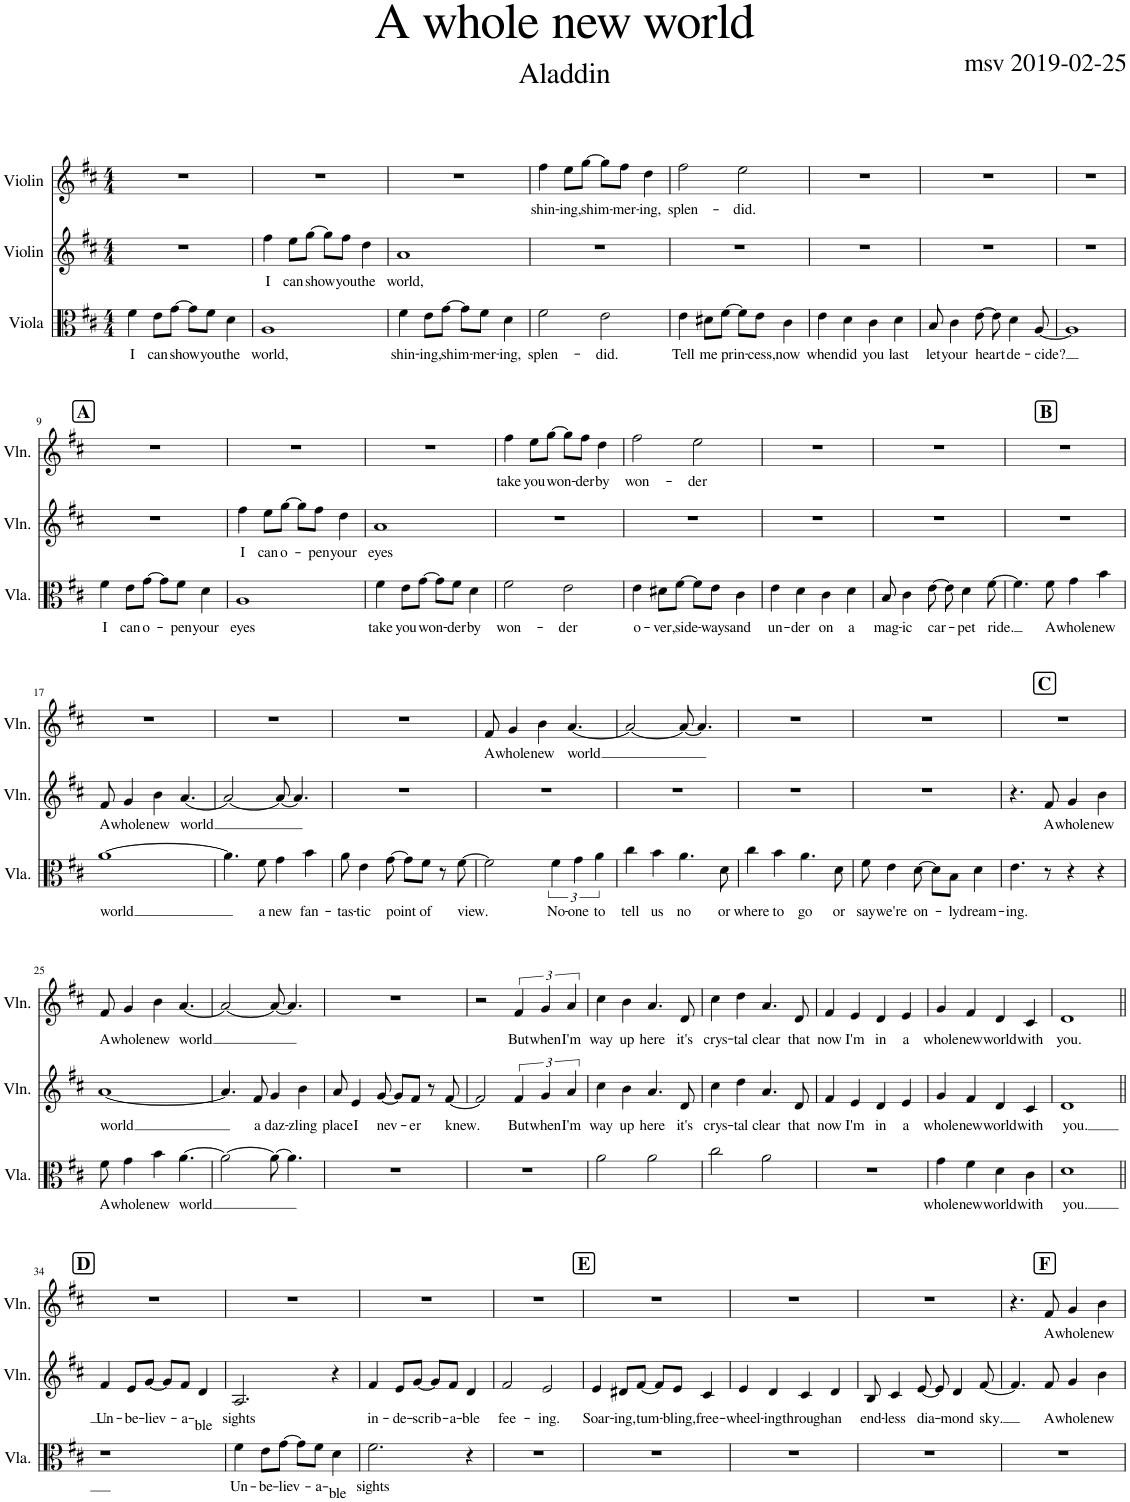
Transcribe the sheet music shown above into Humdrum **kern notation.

**kern	**kern	**kern	**text	**kern	**text	**kern	**text	**kern	**text	**kern	**text
*part6	*part6	*part5	*part5	*part4	*part4	*part3	*part3	*part2	*part2	*part1	*part1
*staff7	*staff6	*staff5	*staff5	*staff4	*staff4	*staff3	*staff3	*staff2	*staff2	*staff1	*staff1
*I"Piano	*	*I"Aladdin	*	*I"Viola	*	*I"Jasmine	*	*I"Violin	*	*I"Violin	*
*I'Pno.	*	*I'Al.	*	*I'Vla.	*	*I'Jas.	*	*I'Vln.	*	*I'Vln.	*
*stria5	*stria5	*stria5	*	*	*	*stria5	*	*	*	*	*
*clefF4	*clefG2	*clefG2	*	*clefC3	*	*clefG2	*	*clefG2	*	*clefG2	*
*k[f#c#]	*k[f#c#]	*k[f#c#]	*	*k[f#c#]	*	*k[f#c#]	*	*k[f#c#]	*	*k[f#c#]	*
*M4/4	*M4/4	*M4/4	*	*M4/4	*	*M4/4	*	*M4/4	*	*M4/4	*
=1	=1	=1	=1	=1	=1	=1	=1	=1	=1	=1	=1
*^	*	*	*	*	*	*	*	*	*	*	*
!	!	!	!	!	!	!LO:LY:b	!	!	!	!	!	!
8r	1DD	4A 4f#	4f#	I	4f#\	I	1r	.	1r	.	1r	.
8AA	.	.	.	.	.	.	.	.	.	.	.	.
!	!	!	!	!	!	!LO:LY:b	!	!	!	!	!	!
2.E	.	8G/ 8e/L	8e/L	can	8e\L	can	.	.	.	.	.	.
!	!	!	!	!	!	!LO:LY:b	!	!	!	!	!	!
.	.	[8B/ [8g/J	[8g/J	show	[8g\J	show	.	.	.	.	.	.
.	.	8B]/ 8g]/L	8g/L]	.	8g\L]	.	.	.	.	.	.	.
!	!	!	!	!	!	!LO:LY:b	!	!	!	!	!	!
.	.	8A/ 8f#/J	8f#/J	you	8f#\J	you	.	.	.	.	.	.
!	!	!	!	!	!	!LO:LY:b	!	!	!	!	!	!
.	.	4G 4d	4d	the	4d\	the	.	.	.	.	.	.
=2	=2	=2	=2	=2	=2	=2	=2	=2	=2	=2	=2	=2
!	!	!	!	!	!	!LO:LY:b	!	!	!	!LO:LY:b	!	!
8r	1DD	1F# 1A	1A	world,	1A	world,	1r	.	4ff#\	I	1r	.
8AA	.	.	.	.	.	.	.	.	.	.	.	.
!	!	!	!	!	!	!	!	!	!	!LO:LY:b	!	!
8EL	.	.	.	.	.	.	.	.	8ee\L	can	.	.
!	!	!	!	!	!	!	!	!	!	!LO:LY:b	!	!
[8F#J	.	.	.	.	.	.	.	.	[8gg\J	show	.	.
2F#]	.	.	.	.	.	.	.	.	8gg\L]	.	.	.
!	!	!	!	!	!	!	!	!	!	!LO:LY:b	!	!
.	.	.	.	.	.	.	.	.	8ff#\J	you	.	.
!	!	!	!	!	!	!	!	!	!	!LO:LY:b	!	!
.	.	.	.	.	.	.	.	.	4dd\	the	.	.
=3	=3	=3	=3	=3	=3	=3	=3	=3	=3	=3	=3	=3
!	!	!	!	!	!	!LO:LY:b	!	!	!	!LO:LY:b	!	!
8r	1DD	4A 4f#	4f#	shin-	4f#\	shin-	1r	.	1a	world,	1r	.
8AA	.	.	.	.	.	.	.	.	.	.	.	.
!	!	!	!	!	!	!LO:LY:b	!	!	!	!	!	!
2.E	.	8G/ 8e/L	8e/L	-ing,	8e\L	-ing,	.	.	.	.	.	.
!	!	!	!	!	!	!LO:LY:b	!	!	!	!	!	!
.	.	[8B/ [8g/J	[8g/J	shim-	[8g\J	shim-	.	.	.	.	.	.
.	.	8B]/ 8g]/L	8g/L]	.	8g\L]	.	.	.	.	.	.	.
!	!	!	!	!	!	!LO:LY:b	!	!	!	!	!	!
.	.	8f#/J	8f#/J	-mer-	8f#\J	-mer-	.	.	.	.	.	.
!	!	!	!	!	!	!LO:LY:b	!	!	!	!	!	!
.	.	4d	4d	-ing,	4d\	-ing,	.	.	.	.	.	.
*v	*v	*	*	*	*	*	*	*	*	*	*	*
=4	=4	=4	=4	=4	=4	=4	=4	=4	=4	=4	=4
!	!	!	!	!	!LO:LY:b	!	!	!	!	!	!LO:LY:b
2BB	2G 2d 2f#	2f#	splen-	2f#\	splen-	1r	.	1r	.	4ff#\	shin-
!	!	!	!	!	!	!	!	!	!	!	!LO:LY:b
.	.	.	.	.	.	.	.	.	.	8ee\L	-ing,
!	!	!	!	!	!	!	!	!	!	!	!LO:LY:b
.	.	.	.	.	.	.	.	.	.	[8gg\J	shim-
!	!	!	!	!	!LO:LY:b	!	!	!	!	!	!
2C#	2A 2e	2e	-did.	2e\	-did.	.	.	.	.	8gg\L]	.
!	!	!	!	!	!	!	!	!	!	!	!LO:LY:b
.	.	.	.	.	.	.	.	.	.	8ff#\J	-mer-
!	!	!	!	!	!	!	!	!	!	!	!LO:LY:b
.	.	.	.	.	.	.	.	.	.	4dd\	-ing,
=5	=5	=5	=5	=5	=5	=5	=5	=5	=5	=5	=5
*	*^	*	*	*	*	*	*	*	*	*	*
!	!	!	!	!	!	!LO:LY:b	!	!	!	!	!	!LO:LY:b
4.GG	4e	4.B	4e	Tell	4e\	Tell	1r	.	1r	.	2ff#\	splen-
!	!	!	!	!	!	!LO:LY:b	!	!	!	!	!	!
.	8d#X/L	.	8d#X/L	me	8d#X\L	me	.	.	.	.	.	.
!	!	!	!	!	!	!LO:LY:b	!	!	!	!	!	!
[8FF#	[8f#/J	[8A#X	[8f#/J	prin-	[8f#\J	prin-	.	.	.	.	.	.
!	!	!	!	!	!	!	!	!	!	!	!	!LO:LY:b
4FF#]	8f#/L]	2A#]	8f#/L]	.	8f#\L]	.	.	.	.	.	2ee\	-did.
!	!	!	!	!	!	!LO:LY:b	!	!	!	!	!	!
.	8e/J	.	8e/J	-cess,	8e\J	-cess,	.	.	.	.	.	.
!	!	!	!	!	!	!LO:LY:b	!	!	!	!	!	!
4AA#X	4c#	.	4c#	now	4c#\	now	.	.	.	.	.	.
*	*v	*v	*	*	*	*	*	*	*	*	*	*
=6	=6	=6	=6	=6	=6	=6	=6	=6	=6	=6	=6
!	!	!	!	!	!LO:LY:b	!	!	!	!	!	!
2BB	4c# 4e	4e	when	4e\	when	1r	.	1r	.	1r	.
!	!	!	!	!	!LO:LY:b	!	!	!	!	!	!
.	4B 4dn	4dn	did	4d\	did	.	.	.	.	.	.
!	!	!	!	!	!LO:LY:b	!	!	!	!	!	!
2AAn	4An 4c#	4c#	you	4c#\	you	.	.	.	.	.	.
!	!	!	!	!	!LO:LY:b	!	!	!	!	!	!
.	4B 4d	4d	last	4d\	last	.	.	.	.	.	.
=7	=7	=7	=7	=7	=7	=7	=7	=7	=7	=7	=7
*^	*^	*	*	*	*	*	*	*	*	*	*
!	!	!	!	!	!	!	!LO:LY:b	!	!	!	!	!	!
8r	1GG	8B	1G	8B	let	8B/	let	1r	.	1r	.	1r	.
!	!	!	!	!	!	!	!LO:LY:b	!	!	!	!	!	!
8D	.	4c#	.	4c#	your	4c#\	your	.	.	.	.	.	.
8GL	.	.	.	.	.	.	.	.	.	.	.	.	.
!	!	!	!	!	!	!	!LO:LY:b	!	!	!	!	!	!
[8AJ	.	[8e	.	[8e	heart	[8e\	heart	.	.	.	.	.	.
2A]	.	8e]	.	8e]	.	8e\]	.	.	.	.	.	.	.
!	!	!	!	!	!	!	!LO:LY:b	!	!	!	!	!	!
.	.	4d	.	4d	de-	4d\	de-	.	.	.	.	.	.
!	!	!	!	!	!	!	!LO:LY:b	!	!	!	!	!	!
.	.	8A	.	[8A	-cide?	[8A/	-cide?	.	.	.	.	.	.
*v	*v	*	*	*	*	*	*	*	*	*	*	*	*
=8	=8	=8	=8	=8	=8	=8	=8	=8	=8	=8	=8	=8
2.DD	4.A	2.F#	1A]	.	1A]	.	1r	.	1r	.	1r	.
.	8A	.	.	.	.	.	.	.	.	.	.	.
.	4d	.	.	.	.	.	.	.	.	.	.	.
4AA	4e	4G 4c#	.	.	.	.	.	.	.	.	.	.
!!LO:LB:g=z
!!LO:REH:place=s1:a:B:cj:fs=14:t=A
=9	=9	=9	=9	=9	=9	=9	=9	=9	=9	=9	=9	=9
*^	*	*	*	*	*	*	*	*	*	*	*	*
!	!	!	!	!	!	!	!LO:LY:b	!	!	!	!	!	!
*	*	*v	*v	*	*	*	*	*	*	*	*	*	*
8r	1DD	4A 4d 4f#	4f#	I	4f#\	I	1r	.	1r	.	1r	.
8AA	.	.	.	.	.	.	.	.	.	.	.	.
!	!	!	!	!	!	!LO:LY:b	!	!	!	!	!	!
2.E	.	8G/ 8e/L	8e/L	can	8e\L	can	.	.	.	.	.	.
!	!	!	!	!	!	!LO:LY:b	!	!	!	!	!	!
.	.	[8B/ [8g/J	[8g/J	o-	[8g\J	o-	.	.	.	.	.	.
.	.	8B]/ 8g]/L	8g/L]	.	8g\L]	.	.	.	.	.	.	.
!	!	!	!	!	!	!LO:LY:b	!	!	!	!	!	!
.	.	8A/ 8f#/J	8f#/J	-pen	8f#\J	-pen	.	.	.	.	.	.
!	!	!	!	!	!	!LO:LY:b	!	!	!	!	!	!
.	.	4G 4d	4d	your	4d\	your	.	.	.	.	.	.
=10	=10	=10	=10	=10	=10	=10	=10	=10	=10	=10	=10	=10
!	!	!	!	!	!	!LO:LY:b	!	!	!	!LO:LY:b	!	!
8r	1DD	1F# 1A	1A	eyes	1A	eyes	1r	.	4ff#\	I	1r	.
8AA	.	.	.	.	.	.	.	.	.	.	.	.
!	!	!	!	!	!	!	!	!	!	!LO:LY:b	!	!
8EL	.	.	.	.	.	.	.	.	8ee\L	can	.	.
!	!	!	!	!	!	!	!	!	!	!LO:LY:b	!	!
[8F#J	.	.	.	.	.	.	.	.	[8gg\J	o-	.	.
2F#]	.	.	.	.	.	.	.	.	8gg\L]	.	.	.
!	!	!	!	!	!	!	!	!	!	!LO:LY:b	!	!
.	.	.	.	.	.	.	.	.	8ff#\J	-pen	.	.
!	!	!	!	!	!	!	!	!	!	!LO:LY:b	!	!
.	.	.	.	.	.	.	.	.	4dd\	your	.	.
=11	=11	=11	=11	=11	=11	=11	=11	=11	=11	=11	=11	=11
!	!	!	!	!	!	!LO:LY:b	!	!	!	!LO:LY:b	!	!
8r	1DD	4A 4f#	4f#	take	4f#\	take	1r	.	1a	eyes	1r	.
8AA	.	.	.	.	.	.	.	.	.	.	.	.
!	!	!	!	!	!	!LO:LY:b	!	!	!	!	!	!
2.E	.	8G/ 8e/L	8e/L	you	8e\L	you	.	.	.	.	.	.
!	!	!	!	!	!	!LO:LY:b	!	!	!	!	!	!
.	.	[8B/ [8g/J	[8g/J	won-	[8g\J	won-	.	.	.	.	.	.
.	.	8B]/ 8g]/L	8g/L]	.	8g\L]	.	.	.	.	.	.	.
!	!	!	!	!	!	!LO:LY:b	!	!	!	!	!	!
.	.	8f#/J	8f#/J	-der	8f#\J	-der	.	.	.	.	.	.
!	!	!	!	!	!	!LO:LY:b	!	!	!	!	!	!
.	.	4d	4d	by	4d\	by	.	.	.	.	.	.
*v	*v	*	*	*	*	*	*	*	*	*	*	*
=12	=12	=12	=12	=12	=12	=12	=12	=12	=12	=12	=12
!	!	!	!	!	!LO:LY:b	!	!	!	!	!	!LO:LY:b
2BB	2G 2d 2f#	2f#	won-	2f#\	won-	1r	.	1r	.	4ff#\	take
!	!	!	!	!	!	!	!	!	!	!	!LO:LY:b
.	.	.	.	.	.	.	.	.	.	8ee\L	you
!	!	!	!	!	!	!	!	!	!	!	!LO:LY:b
.	.	.	.	.	.	.	.	.	.	[8gg\J	won-
!	!	!	!	!	!LO:LY:b	!	!	!	!	!	!
2C#	2A 2e	2e	-der	2e\	-der	.	.	.	.	8gg\L]	.
!	!	!	!	!	!	!	!	!	!	!	!LO:LY:b
.	.	.	.	.	.	.	.	.	.	8ff#\J	-der
!	!	!	!	!	!	!	!	!	!	!	!LO:LY:b
.	.	.	.	.	.	.	.	.	.	4dd\	by
=13	=13	=13	=13	=13	=13	=13	=13	=13	=13	=13	=13
*	*^	*	*	*	*	*	*	*	*	*	*
!	!	!	!	!	!	!LO:LY:b	!	!	!	!	!	!LO:LY:b
4.GG	4e	4.B	4e	o-	4e\	o-	1r	.	1r	.	2ff#\	won-
!	!	!	!	!	!	!LO:LY:b	!	!	!	!	!	!
.	8d#X/L	.	8d#X/L	-ver,	8d#X\L	-ver,	.	.	.	.	.	.
!	!	!	!	!	!	!LO:LY:b	!	!	!	!	!	!
[8FF#	[8f#/J	[8A#X	[8f#/J	side-	[8f#\J	side-	.	.	.	.	.	.
!	!	!	!	!	!	!	!	!	!	!	!	!LO:LY:b
4FF#]	8f#/L]	2A#]	8f#/L]	.	8f#\L]	.	.	.	.	.	2ee\	-der
!	!	!	!	!	!	!LO:LY:b	!	!	!	!	!	!
.	8e/J	.	8e/J	-ways	8e\J	-ways	.	.	.	.	.	.
!	!	!	!	!	!	!LO:LY:b	!	!	!	!	!	!
4AA#X	4c#	.	4c#	and	4c#\	and	.	.	.	.	.	.
*	*v	*v	*	*	*	*	*	*	*	*	*	*
=14	=14	=14	=14	=14	=14	=14	=14	=14	=14	=14	=14
!	!	!	!	!	!LO:LY:b	!	!	!	!	!	!
2BB	4c# 4e	4e	un-	4e\	un-	1r	.	1r	.	1r	.
!	!	!	!	!	!LO:LY:b	!	!	!	!	!	!
.	4B 4dn	4dn	-der	4d\	-der	.	.	.	.	.	.
!	!	!	!	!	!LO:LY:b	!	!	!	!	!	!
2AAn	4An 4c#	4c#	on	4c#\	on	.	.	.	.	.	.
!	!	!	!	!	!LO:LY:b	!	!	!	!	!	!
.	4B 4d	4d	a	4d\	a	.	.	.	.	.	.
=15	=15	=15	=15	=15	=15	=15	=15	=15	=15	=15	=15
*^	*^	*	*	*	*	*	*	*	*	*	*
!	!	!	!	!	!	!	!LO:LY:b	!	!	!	!	!	!
8r	1GG	8B	2ryy	8B	mag-	8B/	mag-	1r	.	1r	.	1r	.
!	!	!	!	!	!	!	!LO:LY:b	!	!	!	!	!	!
8D	.	4c#	.	4c#	-ic	4c#\	-ic	.	.	.	.	.	.
2.A	.	.	.	.	.	.	.	.	.	.	.	.	.
!	!	!	!	!	!	!	!LO:LY:b	!	!	!	!	!	!
.	.	[8B [8e	.	[8e	car-	[8e\	car-	.	.	.	.	.	.
.	.	8e]	2B]	8e]	.	8e\]	.	.	.	.	.	.	.
!	!	!	!	!	!	!	!LO:LY:b	!	!	!	!	!	!
.	.	4d	.	4d	-pet	4d\	-pet	.	.	.	.	.	.
!	!	!	!	!	!	!	!LO:LY:b	!	!	!	!	!	!
.	.	[8d [8f#	.	[8f#	ride.	[8f#\	ride.	.	.	.	.	.	.
*	*	*v	*v	*	*	*	*	*	*	*	*	*	*
!!LO:REH:place=s1:a:B:cj:fs=14:t=B:qo=1.5
=16	=16	=16	=16	=16	=16	=16	=16	=16	=16	=16	=16	=16
8r	1DD	4.d] 4.f#]	4.f#]	.	4.f#\]	.	1r	.	1r	.	1r	.
8AA	.	.	.	.	.	.	.	.	.	.	.	.
2.D	.	.	.	.	.	.	.	.	.	.	.	.
!	!	!	!	!	!	!LO:LY:b	!	!	!	!	!	!
.	.	(8d 8f#	8f#	A	8f#\	A	.	.	.	.	.	.
!	!	!	!	!	!	!LO:LY:b	!	!	!	!	!	!
.	.	4e 4g	4g	whole	4g\	whole	.	.	.	.	.	.
!	!	!	!	!	!	!LO:LY:b	!	!	!	!	!	!
.	.	4g 4b)	4b	new	4b\	new	.	.	.	.	.	.
*v	*v	*	*	*	*	*	*	*	*	*	*	*
!!LO:LB:g=z
=17	=17	=17	=17	=17	=17	=17	=17	=17	=17	=17	=17
*	*^	*	*	*	*	*	*	*	*	*	*
!	!	!	!	!	!	!LO:LY:b	!	!	!	!LO:LY:b	!	!
4.AA	1a	8c#/L	[1a	world	[1a	world	1r	.	8f#/	A	1r	.
!	!	!	!	!	!	!	!	!	!	!LO:LY:b	!	!
.	.	8A/J	.	.	.	.	.	.	4g/	whole	.	.
.	.	8c#/L	.	.	.	.	.	.	.	.	.	.
!	!	!	!	!	!	!	!	!	!	!LO:LY:b	!	!
8BB	.	8d/J	.	.	.	.	.	.	4b\	new	.	.
4C#	.	4e	.	.	.	.	.	.	.	.	.	.
!	!	!	!	!	!	!	!	!	!	!LO:LY:b	!	!
.	.	.	.	.	.	.	.	.	[4.a/	world	.	.
4AA	.	4A	.	.	.	.	.	.	.	.	.	.
*	*v	*v	*	*	*	*	*	*	*	*	*	*
=18	=18	=18	=18	=18	=18	=18	=18	=18	=18	=18	=18
*^	*	*	*	*	*	*	*	*	*	*	*
8r	1DD	4.d 4.f#	4.a]	.	4.a\]	.	1r	.	2a/_	.	1r	.
8AA	.	.	.	.	.	.	.	.	.	.	.	.
2.D	.	.	.	.	.	.	.	.	.	.	.	.
!	!	!	!	!	!	!LO:LY:b	!	!	!	!	!	!
.	.	(8d 8f#	8f#	a	8f#\	a	.	.	.	.	.	.
!	!	!	!	!	!	!LO:LY:b	!	!	!	!	!	!
.	.	4e 4g	4g	new	4g\	new	.	.	8a/_	.	.	.
.	.	.	.	.	.	.	.	.	4.a/]	.	.	.
!	!	!	!	!	!	!LO:LY:b	!	!	!	!	!	!
.	.	4g 4b)	4b	fan-	4b\	fan-	.	.	.	.	.	.
*v	*v	*	*	*	*	*	*	*	*	*	*	*
=19	=19	=19	=19	=19	=19	=19	=19	=19	=19	=19	=19
*	*^	*	*	*	*	*	*	*	*	*	*
!	!	!	!	!	!	!LO:LY:b	!	!	!	!	!	!
4.AA	8a	4.A 4.c#	8a	-tas-	8a\	-tas-	1r	.	1r	.	1r	.
!	!	!	!	!	!	!LO:LY:b	!	!	!	!	!	!
.	4e	.	4e	-tic	4e\	-tic	.	.	.	.	.	.
!	!	!	!	!	!	!LO:LY:b	!	!	!	!	!	!
[8C#	[8g	[8A [8c#	[8g	point	[8g\	point	.	.	.	.	.	.
4C#]	8g/L]	2A] 2c#]	8g/L]	.	8g\L]	.	.	.	.	.	.	.
!	!	!	!	!	!	!LO:LY:b	!	!	!	!	!	!
.	8f#/J	.	8f#/J	of	8f#\J	of	.	.	.	.	.	.
4AA	8r	.	8r	.	8r	.	.	.	.	.	.	.
!	!	!	!	!	!	!LO:LY:b	!	!	!	!	!	!
.	[8f#	.	[8f#	view.	[8f#\	view.	.	.	.	.	.	.
*	*v	*v	*	*	*	*	*	*	*	*	*	*
=20	=20	=20	=20	=20	=20	=20	=20	=20	=20	=20	=20
!	!	!	!	!	!	!	!	!	!	!	!LO:LY:b
1D	4e 4f#]	2f#]	.	2f#\]	.	1r	.	1r	.	8f#/	A
!	!	!	!	!	!	!	!	!	!	!	!LO:LY:b
.	.	.	.	.	.	.	.	.	.	4g/	whole
.	4A	.	.	.	.	.	.	.	.	.	.
!	!	!	!	!	!	!	!	!	!	!	!LO:LY:b
.	.	.	.	.	.	.	.	.	.	4b\	new
*	*Xbrackettup	*Xbrackettup	*	*	*	*	*	*	*	*	*
!	!	!	!	!	!LO:LY:b	!	!	!	!	!	!
.	6d 6f#	6f#	No-	6f#\	No-	.	.	.	.	.	.
!	!	!	!	!	!	!	!	!	!	!	!LO:LY:b
.	.	.	.	.	.	.	.	.	.	[4.a/	world
!	!	!	!	!	!LO:LY:b	!	!	!	!	!	!
.	6g	6g	-one	6g\	-one	.	.	.	.	.	.
!	!	!	!	!	!LO:LY:b	!	!	!	!	!	!
.	6a	6a	to	6a\	to	.	.	.	.	.	.
=21	=21	=21	=21	=21	=21	=21	=21	=21	=21	=21	=21
*	*^	*	*	*	*	*	*	*	*	*	*
!	!	!	!	!	!	!LO:LY:b	!	!	!	!	!	!
8GG	(4a 4cc#	2ryy	4cc#	tell	4cc#\	tell	1r	.	1r	.	2a/_	.
8D	.	.	.	.	.	.	.	.	.	.	.	.
!	!	!	!	!	!	!LO:LY:b	!	!	!	!	!	!
4G	4g 4b	.	4b	us	4b\	us	.	.	.	.	.	.
!	!	!	!	!	!	!LO:LY:b	!	!	!	!	!	!
2F#	4.a)	4e	4.a	no	4.a\	no	.	.	.	.	8a/_	.
.	.	.	.	.	.	.	.	.	.	.	4.a/]	.
.	.	4d	.	.	.	.	.	.	.	.	.	.
!	!	!	!	!	!	!LO:LY:b	!	!	!	!	!	!
.	8d	.	8d	or	8d\	or	.	.	.	.	.	.
=22	=22	=22	=22	=22	=22	=22	=22	=22	=22	=22	=22	=22
!	!	!	!	!	!	!LO:LY:b	!	!	!	!	!	!
8GG	(4a 4cc#	2ryy	4cc#	where	4cc#\	where	1r	.	1r	.	1r	.
8D	.	.	.	.	.	.	.	.	.	.	.	.
!	!	!	!	!	!	!LO:LY:b	!	!	!	!	!	!
4G	4g 4b	.	4b	to	4b\	to	.	.	.	.	.	.
!	!	!	!	!	!	!LO:LY:b	!	!	!	!	!	!
2F#	4.a)	4e	4.a	go	4.a\	go	.	.	.	.	.	.
.	.	4d	.	.	.	.	.	.	.	.	.	.
!	!	!	!	!	!	!LO:LY:b	!	!	!	!	!	!
.	8d	.	8d	or	8d\	or	.	.	.	.	.	.
=23	=23	=23	=23	=23	=23	=23	=23	=23	=23	=23	=23	=23
!	!	!	!	!	!	!LO:LY:b	!	!	!	!	!	!
2BB	8f#	2A 2d	8f#	say	8f#\	say	1r	.	1r	.	1r	.
!	!	!	!	!	!	!LO:LY:b	!	!	!	!	!	!
.	4e	.	4e	we're	4e\	we're	.	.	.	.	.	.
!	!	!	!	!	!	!LO:LY:b	!	!	!	!	!	!
.	[8d	.	[8d	on-	[8d\	on-	.	.	.	.	.	.
2E	8A/ 8d]/L	2ryy	8d/L]	.	8d\L]	.	.	.	.	.	.	.
!	!	!	!	!	!	!LO:LY:b	!	!	!	!	!	!
.	8B/J	.	8B/J	-ly	8B\J	-ly	.	.	.	.	.	.
!	!	!	!	!	!	!LO:LY:b	!	!	!	!	!	!
.	4G#X 4B 4d	.	4d	dream-	4d\	dream-	.	.	.	.	.	.
*	*v	*v	*	*	*	*	*	*	*	*	*	*
!!LO:REH:place=s1:a:B:cj:fs=14:t=C:qo=1.5
=24	=24	=24	=24	=24	=24	=24	=24	=24	=24	=24	=24
*^	*	*	*	*	*	*	*	*	*	*	*
!	!	!	!	!	!	!LO:LY:b	!LO:N:vis=4	!	!	!	!	!
4r	1AA	4.Gn 4.B 4.e	4.e	-ing.	4.e\	-ing.	4.r	.	4.r	.	1r	.
2.G	.	.	.	.	.	.	.	.	.	.	.	.
!	!	!	!	!	!	!	!	!	!	!LO:LY:b	!	!
.	.	(8d 8f#	8r	.	8r	.	8f#	A	8f#/	A	.	.
!	!	!	!	!	!	!	!	!	!	!LO:LY:b	!	!
.	.	4e 4g	4r	.	4r	.	4g	whole	4g/	whole	.	.
!	!	!	!	!	!	!	!	!	!	!LO:LY:b	!	!
.	.	4g 4b)	4r	.	4r	.	4b	new	4b\	new	.	.
*v	*v	*	*	*	*	*	*	*	*	*	*	*
!!LO:LB:g=z
=25	=25	=25	=25	=25	=25	=25	=25	=25	=25	=25	=25
*	*^	*	*	*	*	*	*	*	*	*	*
!	!	!	!	!	!	!LO:LY:b	!	!	!	!LO:LY:b	!	!LO:LY:b
4.AA	1a	8c#/L	1r	.	8f#\	A	[1a	world	[1a	world	8f#/	A
!	!	!	!	!	!	!LO:LY:b	!	!	!	!	!	!LO:LY:b
.	.	8A/J	.	.	4g\	whole	.	.	.	.	4g/	whole
.	.	8c#/L	.	.	.	.	.	.	.	.	.	.
!	!	!	!	!	!	!LO:LY:b	!	!	!	!	!	!LO:LY:b
8BB	.	8d/J	.	.	4b\	new	.	.	.	.	4b\	new
4C#	.	4e	.	.	.	.	.	.	.	.	.	.
!	!	!	!	!	!	!LO:LY:b	!	!	!	!	!	!LO:LY:b
.	.	.	.	.	[4.a\	world	.	.	.	.	[4.a/	world
4AA	.	4A	.	.	.	.	.	.	.	.	.	.
*	*v	*v	*	*	*	*	*	*	*	*	*	*
=26	=26	=26	=26	=26	=26	=26	=26	=26	=26	=26	=26
*^	*	*	*	*	*	*	*	*	*	*	*
8r	1DD	4.d 4.f#	1r	.	2a\_	.	4.a]	.	4.a/]	.	2a/_	.
8AA	.	.	.	.	.	.	.	.	.	.	.	.
2.D	.	.	.	.	.	.	.	.	.	.	.	.
!	!	!	!	!	!	!	!	!	!	!LO:LY:b	!	!
.	.	(8d 8f#	.	.	.	.	8f#	a	8f#/	a	.	.
!	!	!	!	!	!	!	!	!	!	!LO:LY:b	!	!
.	.	4e 4g	.	.	8a\_	.	4g	daz-	4g/	daz-	8a/_	.
.	.	.	.	.	4.a\]	.	.	.	.	.	4.a/]	.
!	!	!	!	!	!	!	!	!	!	!LO:LY:b	!	!
.	.	4g 4b)	.	.	.	.	4b	-zling	4b\	-zling	.	.
*v	*v	*	*	*	*	*	*	*	*	*	*	*
=27	=27	=27	=27	=27	=27	=27	=27	=27	=27	=27	=27
!	!	!	!	!	!	!	!	!	!LO:LY:b	!	!
4.AA	8c# 8e 8a	1r	.	1r	.	8a	place	8a/	place	1r	.
!	!	!	!	!	!	!	!	!	!LO:LY:b	!	!
.	4e	.	.	.	.	4e	I	4e/	I	.	.
!	!	!	!	!	!	!	!	!	!LO:LY:b	!	!
[8C#	[8c# [8e [8g	.	.	.	.	[8g	nev-	[8g/	nev-	.	.
4C#]	8c#]/ 8e]/ 8g]/L	.	.	.	.	8g/L]	.	8g/L]	.	.	.
!	!	!	!	!	!	!	!	!	!LO:LY:b	!	!
.	8f#/J	.	.	.	.	8f#/J	-er	8f#/J	-er	.	.
4AA	8r	.	.	.	.	8r	.	8r	.	.	.
!	!	!	!	!	!	!	!	!	!LO:LY:b	!	!
.	8c# 8e [8f#	.	.	.	.	[8f#	knew.	[8f#/	knew.	.	.
=28	=28	=28	=28	=28	=28	=28	=28	=28	=28	=28	=28
*	*^	*	*	*	*	*	*	*	*	*	*
2BB	2B 2d 2f#]	2ryy	1r	.	1r	.	2f#]	.	2f#/]	.	2r	.
*	*	*	*	*	*	*	*Xbrackettup	*	*	*	*	*
!	!	!	!	!	!	!	!	!	!	!LO:LY:b	!	!LO:LY:b
2DD 2D	6f#	2cn	.	.	.	.	6f#	But	6f#/	But	6f#/	But
!	!	!	!	!	!	!	!	!	!	!LO:LY:b	!	!LO:LY:b
.	6g	.	.	.	.	.	6g	when	6g/	when	6g/	when
!	!	!	!	!	!	!	!	!	!	!LO:LY:b	!	!LO:LY:b
.	6a	.	.	.	.	.	6a	I'm	6a/	I'm	6a/	I'm
=29	=29	=29	=29	=29	=29	=29	=29	=29	=29	=29	=29	=29
!	!	!	!	!	!	!	!	!	!	!LO:LY:b	!	!LO:LY:b
8GG	(4a 4cc#X	2ryy	1r	.	2a\	.	4cc#	way	4cc#\	way	4cc#\	way
8D	.	.	.	.	.	.	.	.	.	.	.	.
!	!	!	!	!	!	!	!	!	!	!LO:LY:b	!	!LO:LY:b
4G	4g 4b	.	.	.	.	.	4b	up	4b\	up	4b\	up
!	!	!	!	!	!	!	!	!	!	!LO:LY:b	!	!LO:LY:b
2F#	4.a)	4e	.	.	2a\	.	4.a	here	4.a/	here	4.a/	here
.	.	4d	.	.	.	.	.	.	.	.	.	.
!	!	!	!	!	!	!	!	!	!	!LO:LY:b	!	!LO:LY:b
.	8d	.	.	.	.	.	8d	it's	8d/	it's	8d/	it's
=30	=30	=30	=30	=30	=30	=30	=30	=30	=30	=30	=30	=30
!	!	!	!	!	!	!	!	!	!	!LO:LY:b	!	!LO:LY:b
8GG	(4a 4cc#	2ryy	1r	.	2cc#\	.	4cc#	crys-	4cc#\	crys-	4cc#\	crys-
8D	.	.	.	.	.	.	.	.	.	.	.	.
!	!	!	!	!	!	!	!	!	!	!LO:LY:b	!	!LO:LY:b
4G	4g 4b	.	.	.	.	.	4dd	-tal	4dd\	-tal	4dd\	-tal
!	!	!	!	!	!	!	!	!	!	!LO:LY:b	!	!LO:LY:b
2F#	4.a)	4e	.	.	2a\	.	4.a	clear	4.a/	clear	4.a/	clear
.	.	4d	.	.	.	.	.	.	.	.	.	.
!	!	!	!	!	!	!	!	!	!	!LO:LY:b	!	!LO:LY:b
.	8d	.	.	.	.	.	8d	that	8d/	that	8d/	that
*	*v	*v	*	*	*	*	*	*	*	*	*	*
=31	=31	=31	=31	=31	=31	=31	=31	=31	=31	=31	=31
!	!	!	!	!	!	!	!	!	!LO:LY:b	!	!LO:LY:b
2BB 2F#	4d 4f#	1r	.	1r	.	4f#	now	4f#/	now	4f#/	now
!	!	!	!	!	!	!	!	!	!LO:LY:b	!	!LO:LY:b
.	4A 4e	.	.	.	.	4e	I'm	4e/	I'm	4e/	I'm
!	!	!	!	!	!	!	!	!	!LO:LY:b	!	!LO:LY:b
2EE	4A 4d	.	.	.	.	4d	in	4d/	in	4d/	in
!	!	!	!	!	!	!	!	!	!LO:LY:b	!	!LO:LY:b
.	4G#X 4e	.	.	.	.	4e	a	4e/	a	4e/	a
=32	=32	=32	=32	=32	=32	=32	=32	=32	=32	=32	=32
*	*^	*	*	*	*	*	*	*	*	*	*
!	!	!	!	!	!	!LO:LY:b	!	!	!	!LO:LY:b	!	!LO:LY:b
2Cn	4e 4g	2ryy	1r	.	4g\	whole	4g	whole	4g/	whole	4g/	whole
!	!	!	!	!	!	!LO:LY:b	!	!	!	!LO:LY:b	!	!LO:LY:b
.	4f#	.	.	.	4f#\	new	4f#	new	4f#/	new	4f#/	new
!	!	!	!	!	!	!LO:LY:b	!	!	!	!LO:LY:b	!	!LO:LY:b
2AA	4d	2Gn	.	.	4d\	world	4d	world	4d/	world	4d/	world
!	!	!	!	!	!	!LO:LY:b	!	!	!	!LO:LY:b	!	!LO:LY:b
.	4c#X	.	.	.	4c#\	with	4c#	with	4c#/	with	4c#/	with
=33	=33	=33	=33	=33	=33	=33	=33	=33	=33	=33	=33	=33
*^	*	*	*	*	*	*	*	*	*	*	*	*
!	!	!	!	!	!	!	!LO:LY:b	!	!	!	!LO:LY:b	!	!LO:LY:b
8r	1DD	8d	1d	8d	Now	1d	you.	1d	you.	1d	you.	1d	you.
8AA	.	4e	.	4e	I'm	.	.	.	.	.	.	.	.
8EL	.	.	.	.	.	.	.	.	.	.	.	.	.
[8F#J	.	[8g	.	[8g	in	.	.	.	.	.	.	.	.
2F#]	.	8g]	.	8g]	.	.	.	.	.	.	.	.	.
.	.	4f#	.	4f#	a	.	.	.	.	.	.	.	.
.	.	8b	.	8b	whole	.	.	.	.	.	.	.	.
*	*	*v	*v	*	*	*	*	*	*	*	*	*	*
!!LO:LB:g=z
!!LO:REH:place=s1:a:B:cj:fs=14:t=D
=34||	=34||	=34||	=34||	=34||	=34||	=34||	=34||	=34||	=34||	=34||	=34||	=34||
!	!	!	!	!	!	!	!	!	!	!LO:LY:b	!	!
8r	1FFn	4a 4ccn	1ccn	you.	1r	.	4f#	Un-	4f#/	Un-	1r	.
8Cn	.	.	.	.	.	.	.	.	.	.	.	.
!	!	!	!	!	!	!	!	!	!	!LO:LY:b	!	!
2.Fn	.	8B-X/ 8g/L	.	.	.	.	8e/L	-be-	8e/L	-be-	.	.
!	!	!	!	!	!	!	!	!	!	!LO:LY:b	!	!
.	.	[8d/ [8b-X/J	.	.	.	.	[8g/J	-liev-	[8g/J	-liev-	.	.
.	.	8d]/ 8b-]/L	.	.	.	.	8g/L]	.	8g/L]	.	.	.
!	!	!	!	!	!	!	!	!	!	!LO:LY:b	!	!
.	.	8cn/ 8a/J	.	.	.	.	8f#/J	-a-	8f#/J	-a-	.	.
!	!	!	!	!	!	!	!	!	!	!LO:LY:b	!	!
.	.	4B- 4fn	.	.	.	.	4d	-ble	4d/	-ble	.	.
=35	=35	=35	=35	=35	=35	=35	=35	=35	=35	=35	=35	=35
*	*	*^	*	*	*	*	*	*	*	*	*	*
!	!	!	!	!	!	!	!LO:LY:b	!	!	!	!LO:LY:b	!	!
8r	1FFn	1cn	4.F#	1r	.	4f#\	Un-	2.A	sights	2.A/	sights	1r	.
8Cn	.	.	.	.	.	.	.	.	.	.	.	.	.
!	!	!	!	!	!	!	!LO:LY:b	!	!	!	!	!	!
8FnL	.	.	.	.	.	8e\L	-be-	.	.	.	.	.	.
!	!	!	!	!	!	!	!LO:LY:b	!	!	!	!	!	!
[8GJ	.	.	8B-X	.	.	[8g\J	-liev-	.	.	.	.	.	.
2G]	.	.	2B-	.	.	8g\L]	.	.	.	.	.	.	.
!	!	!	!	!	!	!	!LO:LY:b	!	!	!	!	!	!
.	.	.	.	.	.	8f#\J	-a-	.	.	.	.	.	.
!	!	!	!	!	!	!	!LO:LY:b	!	!	!	!	!	!
.	.	.	.	.	.	4d\	-ble	4r	.	4r	.	.	.
*	*	*v	*v	*	*	*	*	*	*	*	*	*	*
=36	=36	=36	=36	=36	=36	=36	=36	=36	=36	=36	=36	=36
!	!	!	!	!	!	!LO:LY:b	!	!	!	!LO:LY:b	!	!
8r	1FFn	4cn 4a	1r	.	2.f#\	sights	4f#	in-	4f#/	in-	1r	.
8Cn	.	.	.	.	.	.	.	.	.	.	.	.
!	!	!	!	!	!	!	!	!	!	!LO:LY:b	!	!
2.Fn	.	8B-X/ 8g/L	.	.	.	.	8e/L	-de-	8e/L	-de-	.	.
!	!	!	!	!	!	!	!	!	!	!LO:LY:b	!	!
.	.	[8d/ [8b-X/J	.	.	.	.	[8g/J	-scrib-	[8g/J	-scrib-	.	.
.	.	8d]/ 8b-]/L	.	.	.	.	8g/L]	.	8g/L]	.	.	.
!	!	!	!	!	!	!	!	!	!	!LO:LY:b	!	!
.	.	8c/ 8a/J	.	.	.	.	8f#/J	-a-	8f#/J	-a-	.	.
!	!	!	!	!	!	!	!	!	!	!LO:LY:b	!	!
.	.	4A 4fn	.	.	4r	.	4d	-ble	4d/	-ble	.	.
*v	*v	*	*	*	*	*	*	*	*	*	*	*
=37	=37	=37	=37	=37	=37	=37	=37	=37	=37	=37	=37
!	!	!	!	!	!	!	!	!	!LO:LY:b	!	!
2D	2B-X 2fn 2a	1r	.	1r	.	2f#	fee-	2f#/	fee-	1r	.
!	!	!	!	!	!	!	!	!	!LO:LY:b	!	!
2E	2cn 2g	.	.	.	.	2e	-ing.	2e/	-ing.	.	.
!!LO:REH:place=s1:a:B:cj:fs=14:t=E
=38	=38	=38	=38	=38	=38	=38	=38	=38	=38	=38	=38
*	*^	*	*	*	*	*	*	*	*	*	*
!	!	!	!	!	!	!	!	!	!	!LO:LY:b	!	!
2BB-X	4g	2d	1r	.	1r	.	4g	Soar-	4e/	Soar-	1r	.
!	!	!	!	!	!	!	!	!	!	!LO:LY:b	!	!
.	8f#/L	.	.	.	.	.	8f#/L	-ing,	8d#X/L	-ing,	.	.
!	!	!	!	!	!	!	!	!	!	!LO:LY:b	!	!
.	[8a/J	.	.	.	.	.	[8a/J	tum-	[8f#/J	tum-	.	.
2AA	8a/L]	4d	.	.	.	.	8a/L]	.	8f#/L]	.	.	.
!	!	!	!	!	!	!	!	!	!	!LO:LY:b	!	!
.	8g/J	.	.	.	.	.	8g/J	-bling,	8e/J	-bling,	.	.
!	!	!	!	!	!	!	!	!	!	!LO:LY:b	!	!
.	4e	4c#	.	.	.	.	4e	free-	4c#/	free-	.	.
=39	=39	=39	=39	=39	=39	=39	=39	=39	=39	=39	=39	=39
!	!	!	!	!	!	!	!	!	!	!LO:LY:b	!	!
2D	4e 4g	2ryy	1r	.	1r	.	4g	-wheel-	4e/	-wheel-	1r	.
!	!	!	!	!	!	!	!	!	!	!LO:LY:b	!	!
.	4d 4fn	.	.	.	.	.	4fn	-ing	4d/	-ing	.	.
!	!	!	!	!	!	!	!	!	!	!LO:LY:b	!	!
2Cn	4e	2A	.	.	.	.	4e	through	4c#/	through	.	.
!	!	!	!	!	!	!	!	!	!	!LO:LY:b	!	!
.	4f	.	.	.	.	.	4f	an	4d/	an	.	.
=40	=40	=40	=40	=40	=40	=40	=40	=40	=40	=40	=40	=40
*^	*	*	*	*	*	*	*	*	*	*	*	*
!	!	!	!	!	!	!	!	!	!	!	!LO:LY:b	!	!
8r	1BB-X	8d	1d	1r	.	1r	.	8d	end-	8B/	end-	1r	.
!	!	!	!	!	!	!	!	!	!	!	!LO:LY:b	!	!
8Fn	.	4e	.	.	.	.	.	4e	-less	4c#/	-less	.	.
2.B-X	.	.	.	.	.	.	.	.	.	.	.	.	.
!	!	!	!	!	!	!	!	!	!	!	!LO:LY:b	!	!
.	.	[8g	.	.	.	.	.	[8g	dia-	[8e/	dia-	.	.
.	.	8g]	.	.	.	.	.	8g]	.	8e/]	.	.	.
!	!	!	!	!	!	!	!	!	!	!	!LO:LY:b	!	!
.	.	4fn	.	.	.	.	.	4fn	-mond	4d/	-mond	.	.
!	!	!	!	!	!	!	!	!	!	!	!LO:LY:b	!	!
.	.	[8a	.	.	.	.	.	[8a	sky.	[8f#/	sky.	.	.
*	*	*v	*v	*	*	*	*	*	*	*	*	*	*
!!LO:REH:place=s1:a:B:cj:fs=14:t=F:qo=1.5
=41	=41	=41	=41	=41	=41	=41	=41	=41	=41	=41	=41	=41
8r	1FFn	4.cn 4.a]	1r	.	1r	.	4.a]	.	4.f#/]	.	4.r	.
8Cn	.	.	.	.	.	.	.	.	.	.	.	.
2.Fn	.	.	.	.	.	.	.	.	.	.	.	.
!	!	!	!	!	!	!	!	!	!	!LO:LY:b	!	!LO:LY:b
.	.	(8c 8a	.	.	.	.	8a	A	8f#/	A	8f#/	A
!	!	!	!	!	!	!	!	!	!	!LO:LY:b	!	!LO:LY:b
.	.	4g 4b-X	.	.	.	.	4b-X	whole	4g/	whole	4g/	whole
!	!	!	!	!	!	!	!	!	!	!LO:LY:b	!	!LO:LY:b
.	.	4b- 4dd)	.	.	.	.	4dd	new	4b\	new	4b\	new
*v	*v	*	*	*	*	*	*	*	*	*	*	*
=	=	=	=	=	=	=	=	=	=	=	=
*-	*-	*-	*-	*-	*-	*-	*-	*-	*-	*-	*-
